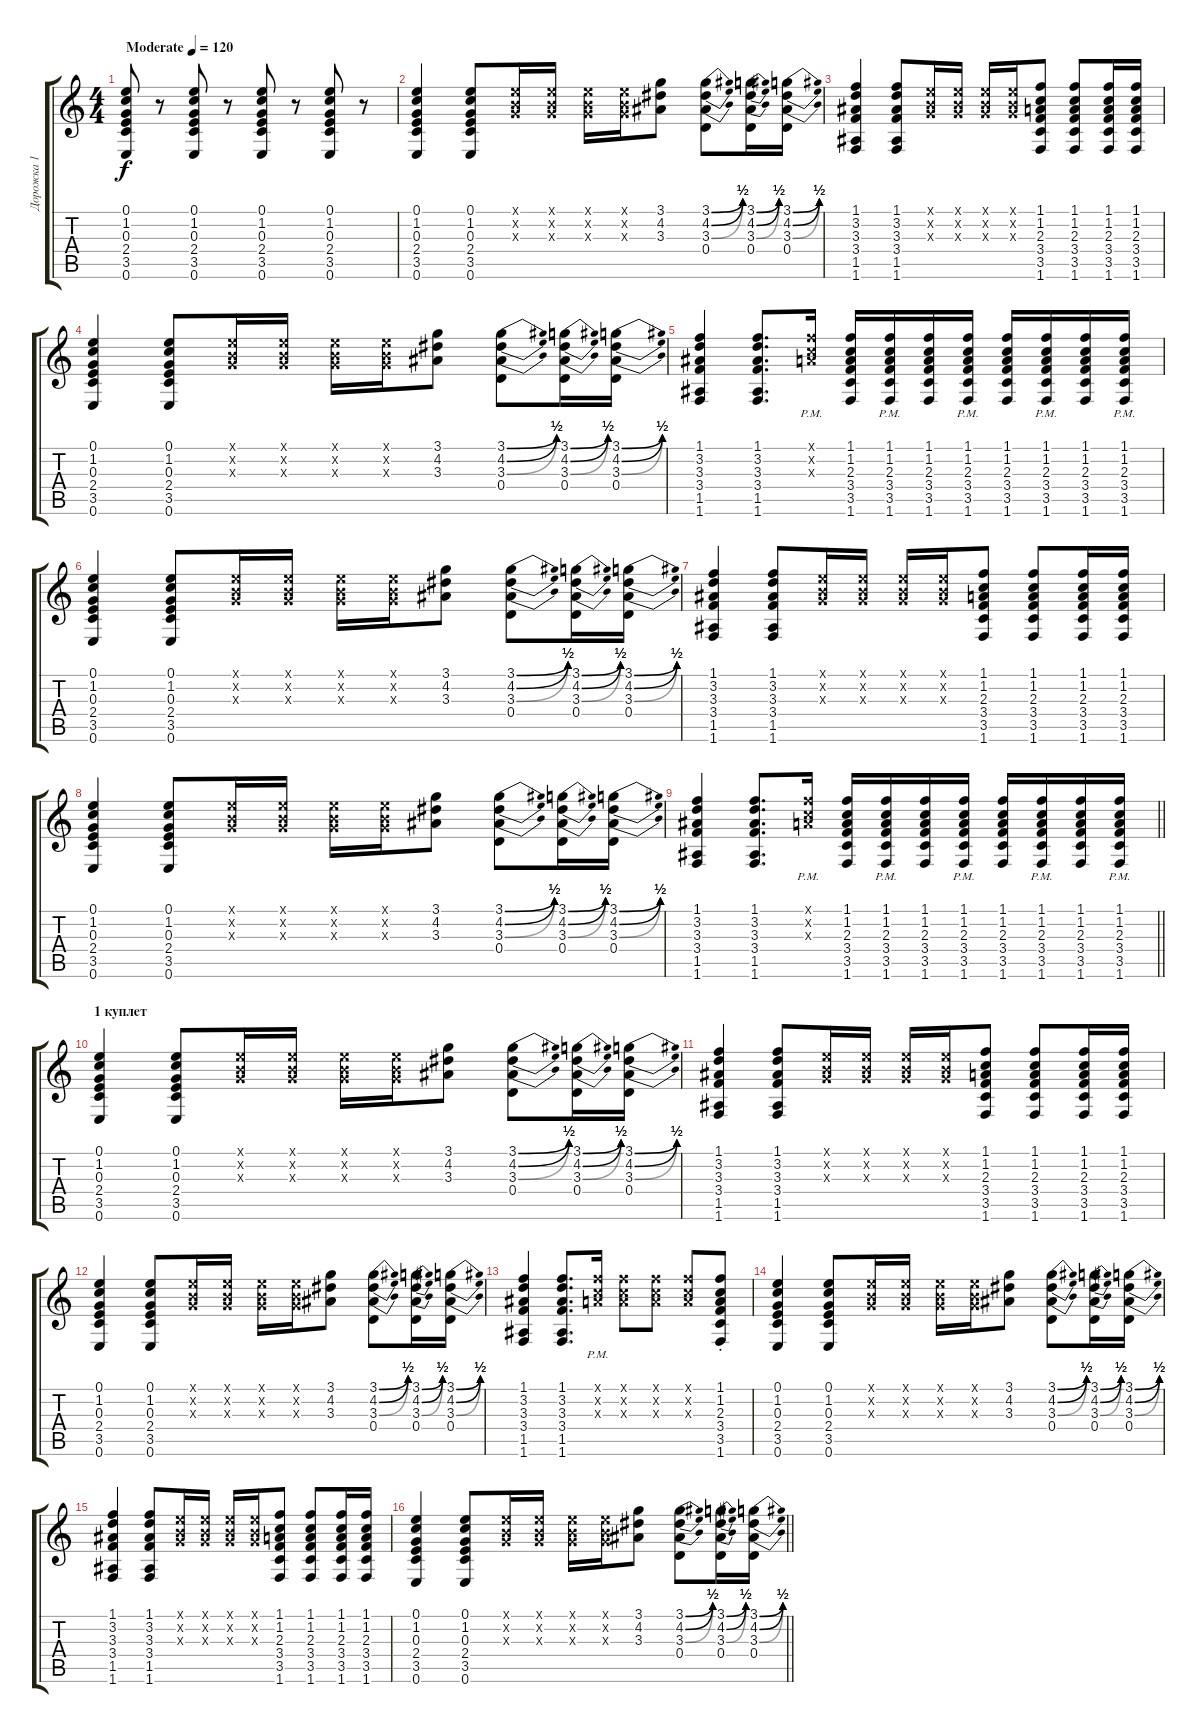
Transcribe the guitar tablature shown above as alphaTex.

\track ("Дорожка 1" "Дорожка 1") {instrument electricguitarmuted}
\staff {score tabs}
\tuning (E4 B3 G3 D3 A2 E2) {hide}
\ts (4 4)
\tempo (120 "Moderate")
\clef g2
\ks c
(0.1 1.2 0.3 2.4 3.5 0.6).8{dy f instrument electricguitarmuted} r.8 (0.1 1.2 0.3 2.4 3.5 0.6).8 r.8 (0.1 1.2 0.3 2.4 3.5 0.6).8 r.8 (0.1 1.2 0.3 2.4 3.5 0.6).8 r.8 |
(0.1 1.2 0.3 2.4 3.5 0.6).4 (0.1 1.2 0.3 2.4 3.5 0.6).8 (0.1{x} 0.2{x} 0.3{x}).16 (0.1{x} 0.2{x} 0.3{x}).16 (0.1{x} 0.2{x} 0.3{x}).16 (0.1{x} 0.2{x} 0.3{x}).16 (3.1 4.2 3.3).8 (3.1{be (bend 0 0 60 2)} 4.2{be (bend 0 0 60 2)} 3.3{be (bend 0 0 60 2)} 0.4).8 (3.1{be (bend 0 0 60 2)} 4.2{be (bend 0 0 60 2)} 3.3{be (bend 0 0 60 2)} 0.4).16 (3.1{be (bend 0 0 60 2)} 4.2{be (bend 0 0 60 2)} 3.3{be (bend 0 0 60 2)} 0.4).16 |
(1.1 3.2 3.3 3.4 1.5 1.6).4 (1.1 3.2 3.3 3.4 1.5 1.6).8 (0.1{x} 0.2{x} 0.3{x}).16 (0.1{x} 0.2{x} 0.3{x}).16 (0.1{x} 0.2{x} 0.3{x}).16 (0.1{x} 0.2{x} 0.3{x}).16 (1.1 1.2 2.3 3.4 3.5 1.6).8 (1.1 1.2 2.3 3.4 3.5 1.6).8 (1.1 1.2 2.3 3.4 3.5 1.6).16 (1.1 1.2 2.3 3.4 3.5 1.6).16 |
(0.1 1.2 0.3 2.4 3.5 0.6).4 (0.1 1.2 0.3 2.4 3.5 0.6).8 (0.1{x} 0.2{x} 0.3{x}).16 (0.1{x} 0.2{x} 0.3{x}).16 (0.1{x} 0.2{x} 0.3{x}).16 (0.1{x} 0.2{x} 0.3{x}).16 (3.1 4.2 3.3).8 (3.1{be (bend 0 0 60 2)} 4.2{be (bend 0 0 60 2)} 3.3{be (bend 0 0 60 2)} 0.4).8 (3.1{be (bend 0 0 60 2)} 4.2{be (bend 0 0 60 2)} 3.3{be (bend 0 0 60 2)} 0.4).16 (3.1{be (bend 0 0 60 2)} 4.2{be (bend 0 0 60 2)} 3.3{be (bend 0 0 60 2)} 0.4).16 |
(1.1 3.2 3.3 3.4 1.5 1.6).4 (1.1 3.2 3.3 3.4 1.5 1.6).8{d} (1.1{pm x} 1.2{pm x} 2.3{pm x}).16 (1.1 1.2 2.3 3.4 3.5 1.6).16 (1.1{pm} 1.2{pm} 2.3{pm} 3.4{pm} 3.5{pm} 1.6{pm}).16 (1.1 1.2 2.3 3.4 3.5 1.6).16 (1.1{pm} 1.2{pm} 2.3{pm} 3.4{pm} 3.5{pm} 1.6{pm}).16 (1.1 1.2 2.3 3.4 3.5 1.6).16 (1.1{pm} 1.2{pm} 2.3{pm} 3.4{pm} 3.5{pm} 1.6{pm}).16 (1.1 1.2 2.3 3.4 3.5 1.6).16 (1.1{pm} 1.2{pm} 2.3{pm} 3.4{pm} 3.5{pm} 1.6{pm}).16 |
(0.1 1.2 0.3 2.4 3.5 0.6).4 (0.1 1.2 0.3 2.4 3.5 0.6).8 (0.1{x} 0.2{x} 0.3{x}).16 (0.1{x} 0.2{x} 0.3{x}).16 (0.1{x} 0.2{x} 0.3{x}).16 (0.1{x} 0.2{x} 0.3{x}).16 (3.1 4.2 3.3).8 (3.1{be (bend 0 0 60 2)} 4.2{be (bend 0 0 60 2)} 3.3{be (bend 0 0 60 2)} 0.4).8 (3.1{be (bend 0 0 60 2)} 4.2{be (bend 0 0 60 2)} 3.3{be (bend 0 0 60 2)} 0.4).16 (3.1{be (bend 0 0 60 2)} 4.2{be (bend 0 0 60 2)} 3.3{be (bend 0 0 60 2)} 0.4).16 |
(1.1 3.2 3.3 3.4 1.5 1.6).4 (1.1 3.2 3.3 3.4 1.5 1.6).8 (0.1{x} 0.2{x} 0.3{x}).16 (0.1{x} 0.2{x} 0.3{x}).16 (0.1{x} 0.2{x} 0.3{x}).16 (0.1{x} 0.2{x} 0.3{x}).16 (1.1 1.2 2.3 3.4 3.5 1.6).8 (1.1 1.2 2.3 3.4 3.5 1.6).8 (1.1 1.2 2.3 3.4 3.5 1.6).16 (1.1 1.2 2.3 3.4 3.5 1.6).16 |
(0.1 1.2 0.3 2.4 3.5 0.6).4 (0.1 1.2 0.3 2.4 3.5 0.6).8 (0.1{x} 0.2{x} 0.3{x}).16 (0.1{x} 0.2{x} 0.3{x}).16 (0.1{x} 0.2{x} 0.3{x}).16 (0.1{x} 0.2{x} 0.3{x}).16 (3.1 4.2 3.3).8 (3.1{be (bend 0 0 60 2)} 4.2{be (bend 0 0 60 2)} 3.3{be (bend 0 0 60 2)} 0.4).8 (3.1{be (bend 0 0 60 2)} 4.2{be (bend 0 0 60 2)} 3.3{be (bend 0 0 60 2)} 0.4).16 (3.1{be (bend 0 0 60 2)} 4.2{be (bend 0 0 60 2)} 3.3{be (bend 0 0 60 2)} 0.4).16 |
\barLineRight lightlight
(1.1 3.2 3.3 3.4 1.5 1.6).4 (1.1 3.2 3.3 3.4 1.5 1.6).8{d} (1.1{pm x} 1.2{pm x} 2.3{pm x}).16 (1.1 1.2 2.3 3.4 3.5 1.6).16 (1.1{pm} 1.2{pm} 2.3{pm} 3.4{pm} 3.5{pm} 1.6{pm}).16 (1.1 1.2 2.3 3.4 3.5 1.6).16 (1.1{pm} 1.2{pm} 2.3{pm} 3.4{pm} 3.5{pm} 1.6{pm}).16 (1.1 1.2 2.3 3.4 3.5 1.6).16 (1.1{pm} 1.2{pm} 2.3{pm} 3.4{pm} 3.5{pm} 1.6{pm}).16 (1.1 1.2 2.3 3.4 3.5 1.6).16 (1.1{pm} 1.2{pm} 2.3{pm} 3.4{pm} 3.5{pm} 1.6{pm}).16 |
\section ("" "1 куплет")
(0.1 1.2 0.3 2.4 3.5 0.6).4 (0.1 1.2 0.3 2.4 3.5 0.6).8 (0.1{x} 0.2{x} 0.3{x}).16 (0.1{x} 0.2{x} 0.3{x}).16 (0.1{x} 0.2{x} 0.3{x}).16 (0.1{x} 0.2{x} 0.3{x}).16 (3.1 4.2 3.3).8 (3.1{be (bend 0 0 60 2)} 4.2{be (bend 0 0 60 2)} 3.3{be (bend 0 0 60 2)} 0.4).8 (3.1{be (bend 0 0 60 2)} 4.2{be (bend 0 0 60 2)} 3.3{be (bend 0 0 60 2)} 0.4).16 (3.1{be (bend 0 0 60 2)} 4.2{be (bend 0 0 60 2)} 3.3{be (bend 0 0 60 2)} 0.4).16 |
(1.1 3.2 3.3 3.4 1.5 1.6).4 (1.1 3.2 3.3 3.4 1.5 1.6).8 (0.1{x} 0.2{x} 0.3{x}).16 (0.1{x} 0.2{x} 0.3{x}).16 (0.1{x} 0.2{x} 0.3{x}).16 (0.1{x} 0.2{x} 0.3{x}).16 (1.1 1.2 2.3 3.4 3.5 1.6).8 (1.1 1.2 2.3 3.4 3.5 1.6).8 (1.1 1.2 2.3 3.4 3.5 1.6).16 (1.1 1.2 2.3 3.4 3.5 1.6).16 |
(0.1 1.2 0.3 2.4 3.5 0.6).4 (0.1 1.2 0.3 2.4 3.5 0.6).8 (0.1{x} 0.2{x} 0.3{x}).16 (0.1{x} 0.2{x} 0.3{x}).16 (0.1{x} 0.2{x} 0.3{x}).16 (0.1{x} 0.2{x} 0.3{x}).16 (3.1 4.2 3.3).8 (3.1{be (bend 0 0 60 2)} 4.2{be (bend 0 0 60 2)} 3.3{be (bend 0 0 60 2)} 0.4).8 (3.1{be (bend 0 0 60 2)} 4.2{be (bend 0 0 60 2)} 3.3{be (bend 0 0 60 2)} 0.4).16 (3.1{be (bend 0 0 60 2)} 4.2{be (bend 0 0 60 2)} 3.3{be (bend 0 0 60 2)} 0.4).16 |
(1.1 3.2 3.3 3.4 1.5 1.6).4 (1.1 3.2 3.3 3.4 1.5 1.6).8{d} (1.1{pm x} 1.2{pm x} 2.3{pm x}).16 (1.1{x} 1.2{x} 2.3{x}).8 (1.1{x} 1.2{x} 2.3{x}).8 (1.1{x} 1.2{x} 2.3{x}).8 (1.1{st} 1.2{st} 2.3{st} 3.4{st} 3.5{st} 1.6{st}).8 |
(0.1 1.2 0.3 2.4 3.5 0.6).4 (0.1 1.2 0.3 2.4 3.5 0.6).8 (0.1{x} 0.2{x} 0.3{x}).16 (0.1{x} 0.2{x} 0.3{x}).16 (0.1{x} 0.2{x} 0.3{x}).16 (0.1{x} 0.2{x} 0.3{x}).16 (3.1 4.2 3.3).8 (3.1{be (bend 0 0 60 2)} 4.2{be (bend 0 0 60 2)} 3.3{be (bend 0 0 60 2)} 0.4).8 (3.1{be (bend 0 0 60 2)} 4.2{be (bend 0 0 60 2)} 3.3{be (bend 0 0 60 2)} 0.4).16 (3.1{be (bend 0 0 60 2)} 4.2{be (bend 0 0 60 2)} 3.3{be (bend 0 0 60 2)} 0.4).16 |
(1.1 3.2 3.3 3.4 1.5 1.6).4 (1.1 3.2 3.3 3.4 1.5 1.6).8 (0.1{x} 0.2{x} 0.3{x}).16 (0.1{x} 0.2{x} 0.3{x}).16 (0.1{x} 0.2{x} 0.3{x}).16 (0.1{x} 0.2{x} 0.3{x}).16 (1.1 1.2 2.3 3.4 3.5 1.6).8 (1.1 1.2 2.3 3.4 3.5 1.6).8 (1.1 1.2 2.3 3.4 3.5 1.6).16 (1.1 1.2 2.3 3.4 3.5 1.6).16 |
\barLineRight lightlight
(0.1 1.2 0.3 2.4 3.5 0.6).4 (0.1 1.2 0.3 2.4 3.5 0.6).8 (0.1{x} 0.2{x} 0.3{x}).16 (0.1{x} 0.2{x} 0.3{x}).16 (0.1{x} 0.2{x} 0.3{x}).16 (0.1{x} 0.2{x} 0.3{x}).16 (3.1 4.2 3.3).8 (3.1{be (bend 0 0 60 2)} 4.2{be (bend 0 0 60 2)} 3.3{be (bend 0 0 60 2)} 0.4).8 (3.1{be (bend 0 0 60 2)} 4.2{be (bend 0 0 60 2)} 3.3{be (bend 0 0 60 2)} 0.4).16 (3.1{be (bend 0 0 60 2)} 4.2{be (bend 0 0 60 2)} 3.3{be (bend 0 0 60 2)} 0.4).16
